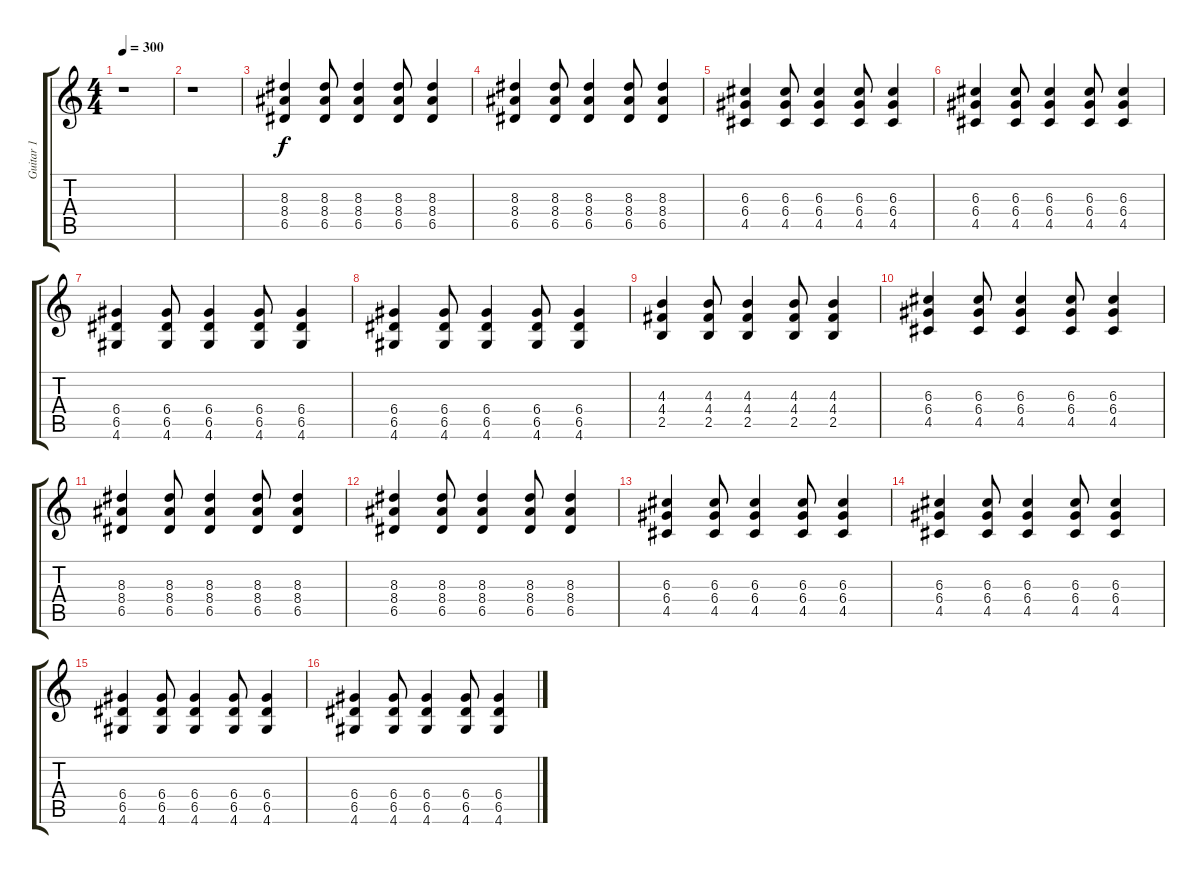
\track ("Guitar 1" "Guitar 1") {instrument distortionguitar}
\staff {score tabs}
\tuning (E4 B3 G3 D3 A2 E2) {hide}
\ts (4 4)
\tempo 300
\clef g2
\ks c
r.1{dy f instrument distortionguitar} |
r.1 |
(8.3 8.4 6.5).4 (8.3 8.4 6.5).8 (8.3 8.4 6.5).4 (8.3 8.4 6.5).8 (8.3 8.4 6.5).4 |
(8.3 8.4 6.5).4 (8.3 8.4 6.5).8 (8.3 8.4 6.5).4 (8.3 8.4 6.5).8 (8.3 8.4 6.5).4 |
(6.3 6.4 4.5).4 (6.3 6.4 4.5).8 (6.3 6.4 4.5).4 (6.3 6.4 4.5).8 (6.3 6.4 4.5).4 |
(6.3 6.4 4.5).4 (6.3 6.4 4.5).8 (6.3 6.4 4.5).4 (6.3 6.4 4.5).8 (6.3 6.4 4.5).4 |
(6.4 6.5 4.6).4 (6.4 6.5 4.6).8 (6.4 6.5 4.6).4 (6.4 6.5 4.6).8 (6.4 6.5 4.6).4 |
(6.4 6.5 4.6).4 (6.4 6.5 4.6).8 (6.4 6.5 4.6).4 (6.4 6.5 4.6).8 (6.4 6.5 4.6).4 |
(4.3 4.4 2.5).4 (4.3 4.4 2.5).8 (4.3 4.4 2.5).4 (4.3 4.4 2.5).8 (4.3 4.4 2.5).4 |
(6.3 6.4 4.5).4 (6.3 6.4 4.5).8 (6.3 6.4 4.5).4 (6.3 6.4 4.5).8 (6.3 6.4 4.5).4 |
(8.3 8.4 6.5).4 (8.3 8.4 6.5).8 (8.3 8.4 6.5).4 (8.3 8.4 6.5).8 (8.3 8.4 6.5).4 |
(8.3 8.4 6.5).4 (8.3 8.4 6.5).8 (8.3 8.4 6.5).4 (8.3 8.4 6.5).8 (8.3 8.4 6.5).4 |
(6.3 6.4 4.5).4 (6.3 6.4 4.5).8 (6.3 6.4 4.5).4 (6.3 6.4 4.5).8 (6.3 6.4 4.5).4 |
(6.3 6.4 4.5).4 (6.3 6.4 4.5).8 (6.3 6.4 4.5).4 (6.3 6.4 4.5).8 (6.3 6.4 4.5).4 |
(6.4 6.5 4.6).4 (6.4 6.5 4.6).8 (6.4 6.5 4.6).4 (6.4 6.5 4.6).8 (6.4 6.5 4.6).4 |
(6.4 6.5 4.6).4 (6.4 6.5 4.6).8 (6.4 6.5 4.6).4 (6.4 6.5 4.6).8 (6.4 6.5 4.6).4
